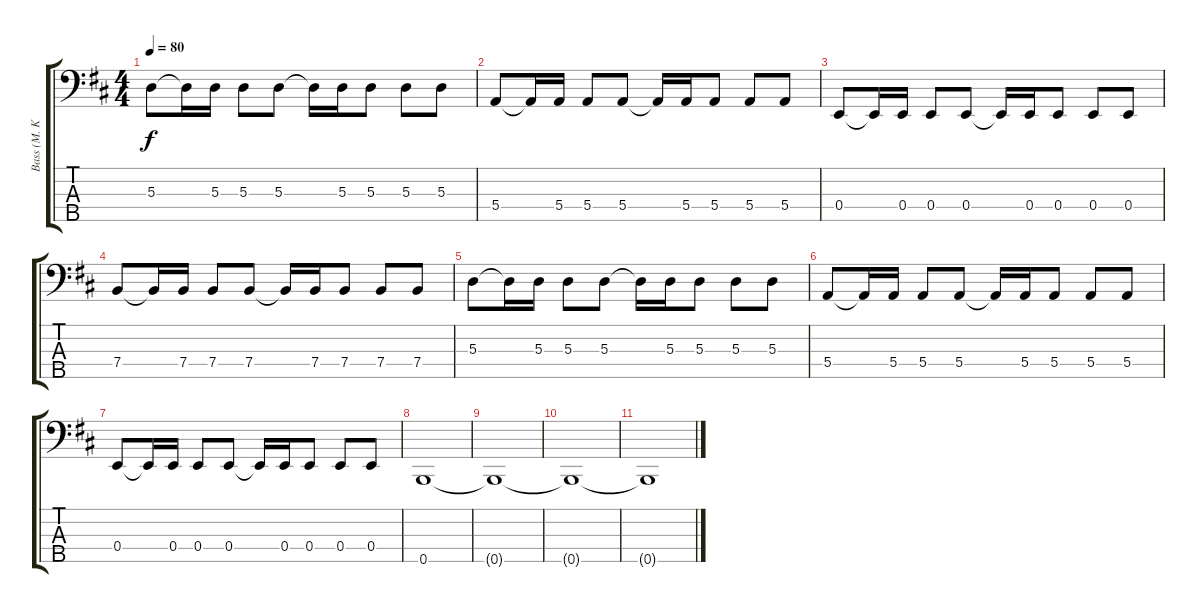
\track ("Bass (M. Kroeger)" "Bass (M. K") {instrument electricbassfinger}
\staff {score tabs}
\tuning (G2 D2 A1 E1 B0) {hide}
\ts (4 4)
\tempo 80
\clef f4
\ks d
5.3.8{dy f} 5.3{t}.16 5.3.16 5.3.8 5.3.8 5.3{t}.16 5.3.16 5.3.8 5.3.8 5.3.8 |
5.4.8 5.4{t}.16 5.4.16 5.4.8 5.4.8 5.4{t}.16 5.4.16 5.4.8 5.4.8 5.4.8 |
0.4.8 0.4{t}.16 0.4.16 0.4.8 0.4.8 0.4{t}.16 0.4.16 0.4.8 0.4.8 0.4.8 |
7.4.8 7.4{t}.16 7.4.16 7.4.8 7.4.8 7.4{t}.16 7.4.16 7.4.8 7.4.8 7.4.8 |
5.3.8 5.3{t}.16 5.3.16 5.3.8 5.3.8 5.3{t}.16 5.3.16 5.3.8 5.3.8 5.3.8 |
5.4.8 5.4{t}.16 5.4.16 5.4.8 5.4.8 5.4{t}.16 5.4.16 5.4.8 5.4.8 5.4.8 |
0.4.8 0.4{t}.16 0.4.16 0.4.8 0.4.8 0.4{t}.16 0.4.16 0.4.8 0.4.8 0.4.8 |
0.5.1 |
0.5{t}.1 |
0.5{t}.1 |
0.5{t}.1
